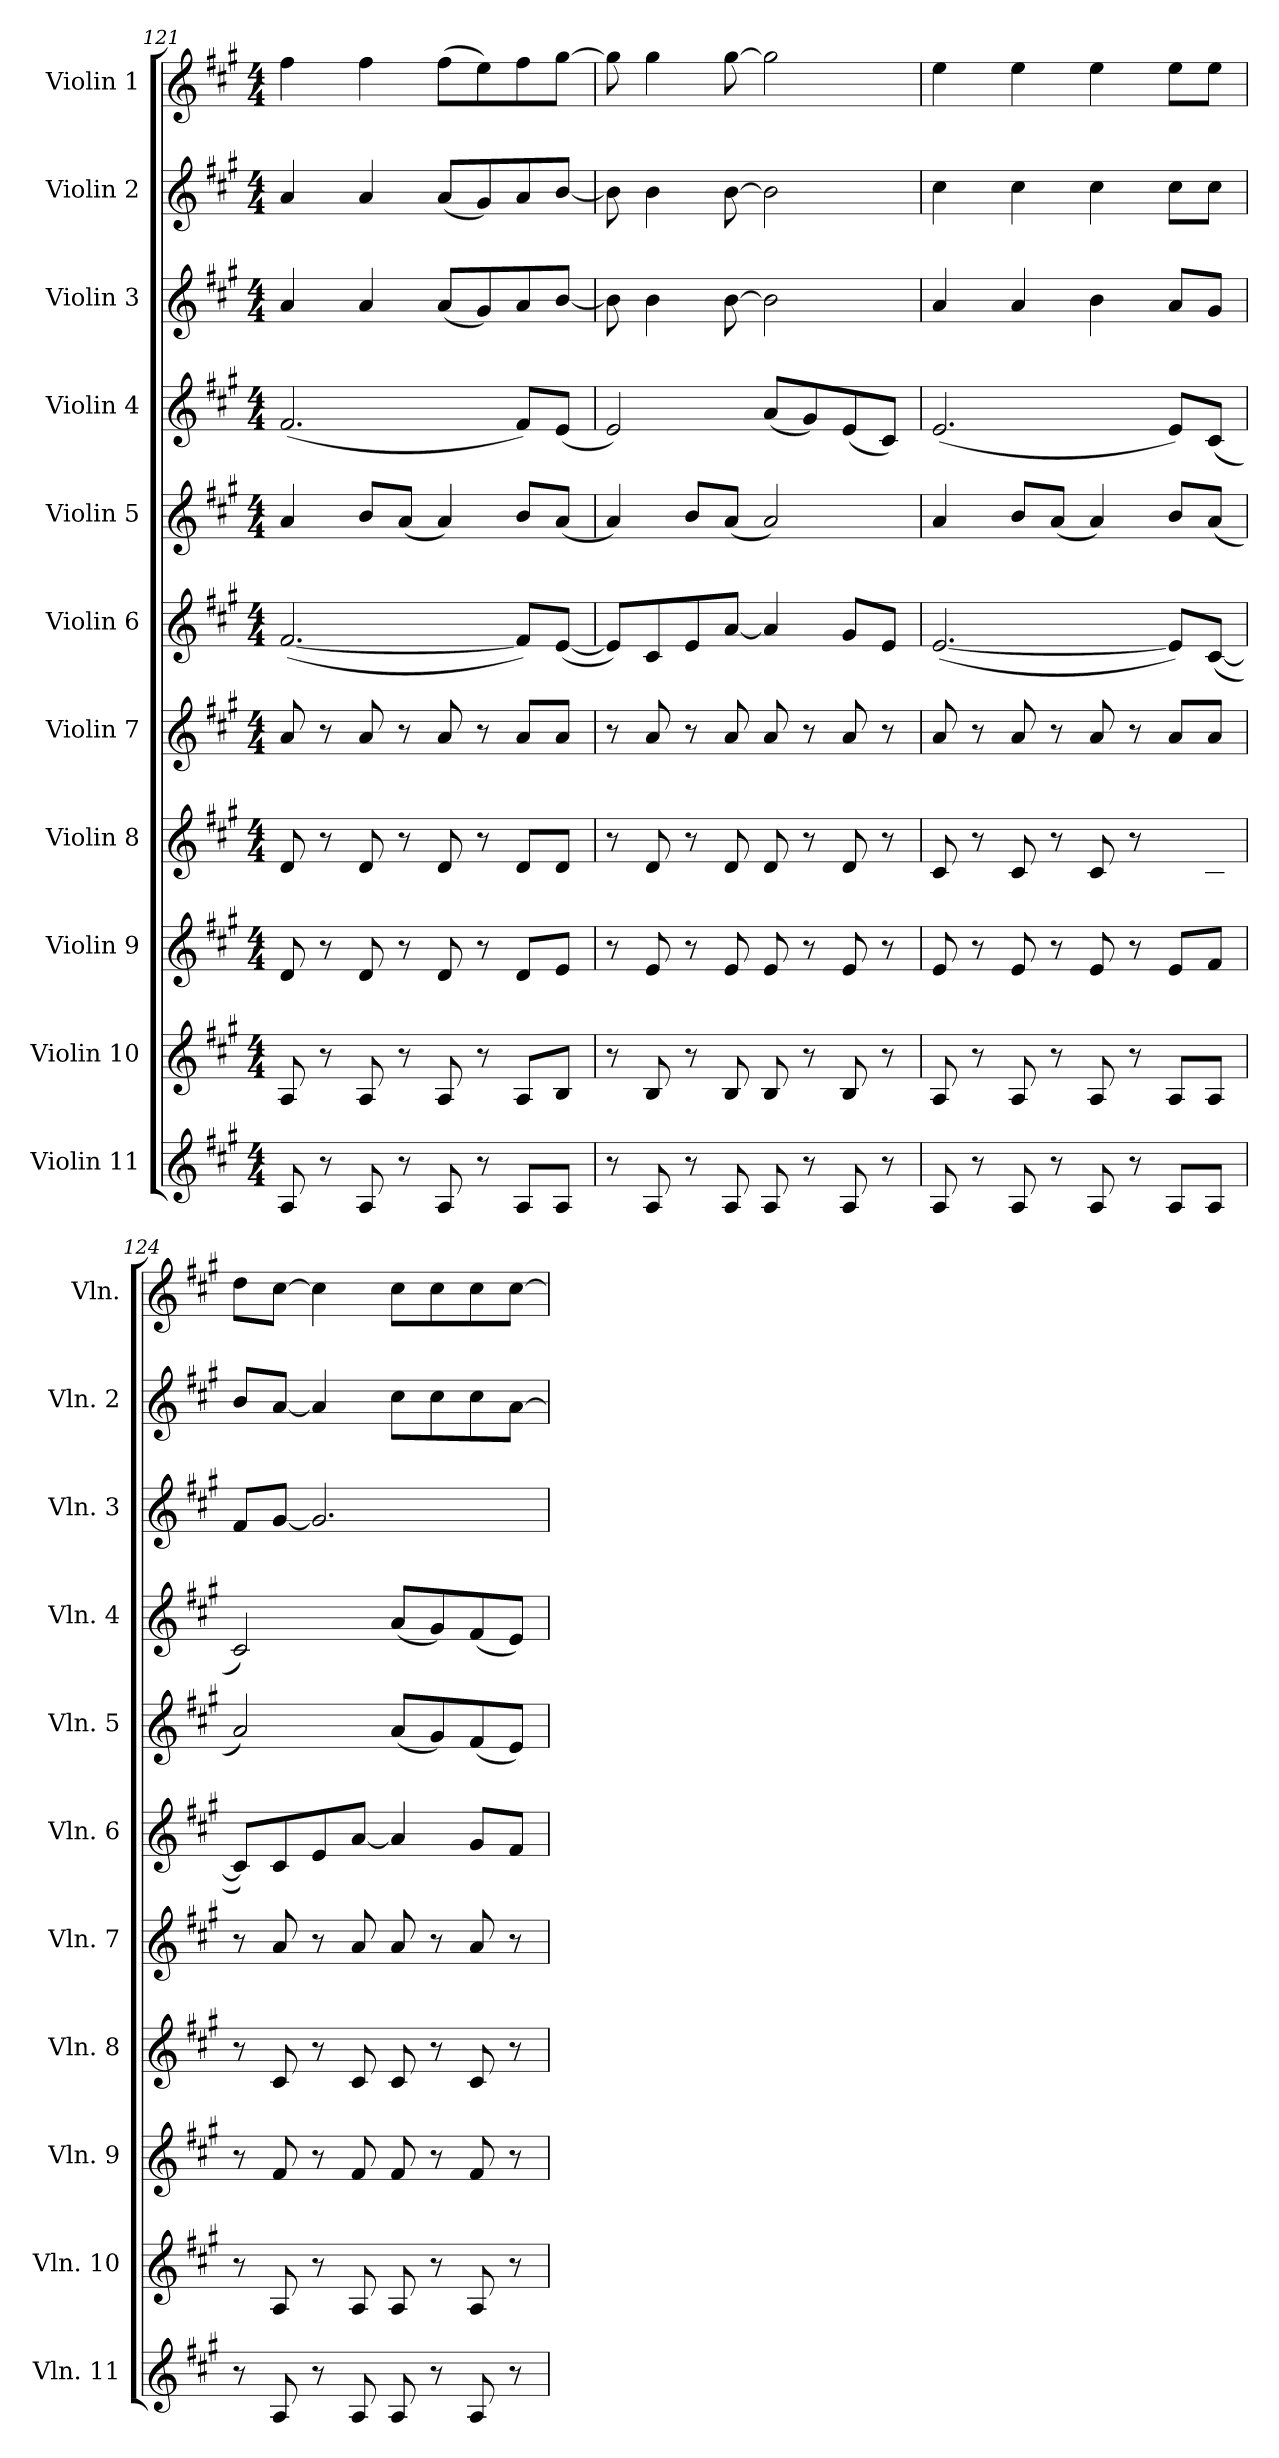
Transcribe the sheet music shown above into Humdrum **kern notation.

**kern	**kern	**kern	**kern	**kern	**kern	**kern	**kern	**kern	**kern	**kern
*part11	*part10	*part9	*part8	*part7	*part6	*part5	*part4	*part3	*part2	*part1
*staff11	*staff10	*staff9	*staff8	*staff7	*staff6	*staff5	*staff4	*staff3	*staff2	*staff1
*I"Violin 11	*I"Violin 10	*I"Violin 9	*I"Violin 8	*I"Violin 7	*I"Violin 6	*I"Violin 5	*I"Violin 4	*I"Violin 3	*I"Violin 2	*I"Violin 1
*I'Vln. 11	*I'Vln. 10	*I'Vln. 9	*I'Vln. 8	*I'Vln. 7	*I'Vln. 6	*I'Vln. 5	*I'Vln. 4	*I'Vln. 3	*I'Vln. 2	*I'Vln.
!!LO:LB:g=z
*clefG2	*clefG2	*clefG2	*clefG2	*clefG2	*clefG2	*clefG2	*clefG2	*clefG2	*clefG2	*clefG2
*k[f#c#g#]	*k[f#c#g#]	*k[f#c#g#]	*k[f#c#g#]	*k[f#c#g#]	*k[f#c#g#]	*k[f#c#g#]	*k[f#c#g#]	*k[f#c#g#]	*k[f#c#g#]	*k[f#c#g#]
*M4/4	*M4/4	*M4/4	*M4/4	*M4/4	*M4/4	*M4/4	*M4/4	*M4/4	*M4/4	*M4/4
=121	=121	=121	=121	=121	=121	=121	=121	=121	=121	=121
8A/	8A/	8d/	8d/	8a/	(>[2.f#/	4a/	(<2.f#/	4a/	4a/	4ff#\
8r	8r	8r	8r	8r	.	.	.	.	.	.
8A/	8A/	8d/	8d/	8a/	.	8b/L	.	4a/	4a/	4ff#\
8r	8r	8r	8r	8r	.	(<8a/J	.	.	.	.
8A/	8A/	8d/	8d/	8a/	.	4a/)	.	(<8a/L	(<8a/L	(>8ff#\L
8r	8r	8r	8r	8r	.	.	.	8g#/)	8g#/)	8ee\)
8A/L	8A/L	8d/L	8d/L	8a/L	8f#/L])	8b/L	8f#/L)	8a/	8a/	8ff#\
8A/J	8B/J	8e/J	8d/J	8a/J	(>[8e/J	(<8a/J	(<8e/J	[8b/J	[8b/J	[8gg#\J
=122	=122	=122	=122	=122	=122	=122	=122	=122	=122	=122
8r	8r	8r	8r	8r	8e/L])	4a/)	2e/)	8b\]	8b\]	8gg#\]
8A/	8B/	8e/	8d/	8a/	8c#/	.	.	4b\	4b\	4gg#\
8r	8r	8r	8r	8r	8e/	8b/L	.	.	.	.
8A/	8B/	8e/	8d/	8a/	[8a/J	(<8a/J	.	[8b\	[8b\	[8gg#\
8A/	8B/	8e/	8d/	8a/	4a/]	2a/)	(<8a/L	2b\]	2b\]	2gg#\]
8r	8r	8r	8r	8r	.	.	8g#/)	.	.	.
8A/	8B/	8e/	8d/	8a/	8g#/L	.	(<8e/	.	.	.
8r	8r	8r	8r	8r	8e/J	.	8c#/J)	.	.	.
=123	=123	=123	=123	=123	=123	=123	=123	=123	=123	=123
8A/	8A/	8e/	8c#/	8a/	(>[2.e/	4a/	(<2.e/	4a/	4cc#\	4ee\
8r	8r	8r	8r	8r	.	.	.	.	.	.
8A/	8A/	8e/	8c#/	8a/	.	8b/L	.	4a/	4cc#\	4ee\
8r	8r	8r	8r	8r	.	(<8a/J	.	.	.	.
8A/	8A/	8e/	8c#/	8a/	.	4a/)	.	4b\	4cc#\	4ee\
8r	8r	8r	8r	8r	.	.	.	.	.	.
8A/L	8A/L	8e/L	8c#/Lyy	8a/L	8e/L])	8b/L	8e/L)	8a/L	8cc#\L	8ee\L
8A/J	8A/J	8f#/J	8c#/J	8a/J	(>[8c#/J	(<8a/J	(<8c#/J	8g#/J	8cc#\J	8ee\J
=124	=124	=124	=124	=124	=124	=124	=124	=124	=124	=124
8r	8r	8r	8r	8r	8c#/L])	2a/)	2c#/)	8f#/L	8b/L	8dd\L
8A/	8A/	8f#/	8c#/	8a/	8c#/	.	.	[8g#/J	[8a/J	[8cc#\J
8r	8r	8r	8r	8r	8e/	.	.	2.g#/]	4a/]	4cc#\]
8A/	8A/	8f#/	8c#/	8a/	[8a/J	.	.	.	.	.
8A/	8A/	8f#/	8c#/	8a/	4a/]	(<8a/L	(<8a/L	.	8cc#\L	8cc#\L
8r	8r	8r	8r	8r	.	8g#/)	8g#/)	.	8cc#\	8cc#\
8A/	8A/	8f#/	8c#/	8a/	8g#/L	(<8f#/	(<8f#/	.	8cc#\	8cc#\
8r	8r	8r	8r	8r	8f#/J	8e/J)	8e/J)	.	[8a\J	[8cc#\J
=	=	=	=	=	=	=	=	=	=	=
*-	*-	*-	*-	*-	*-	*-	*-	*-	*-	*-
